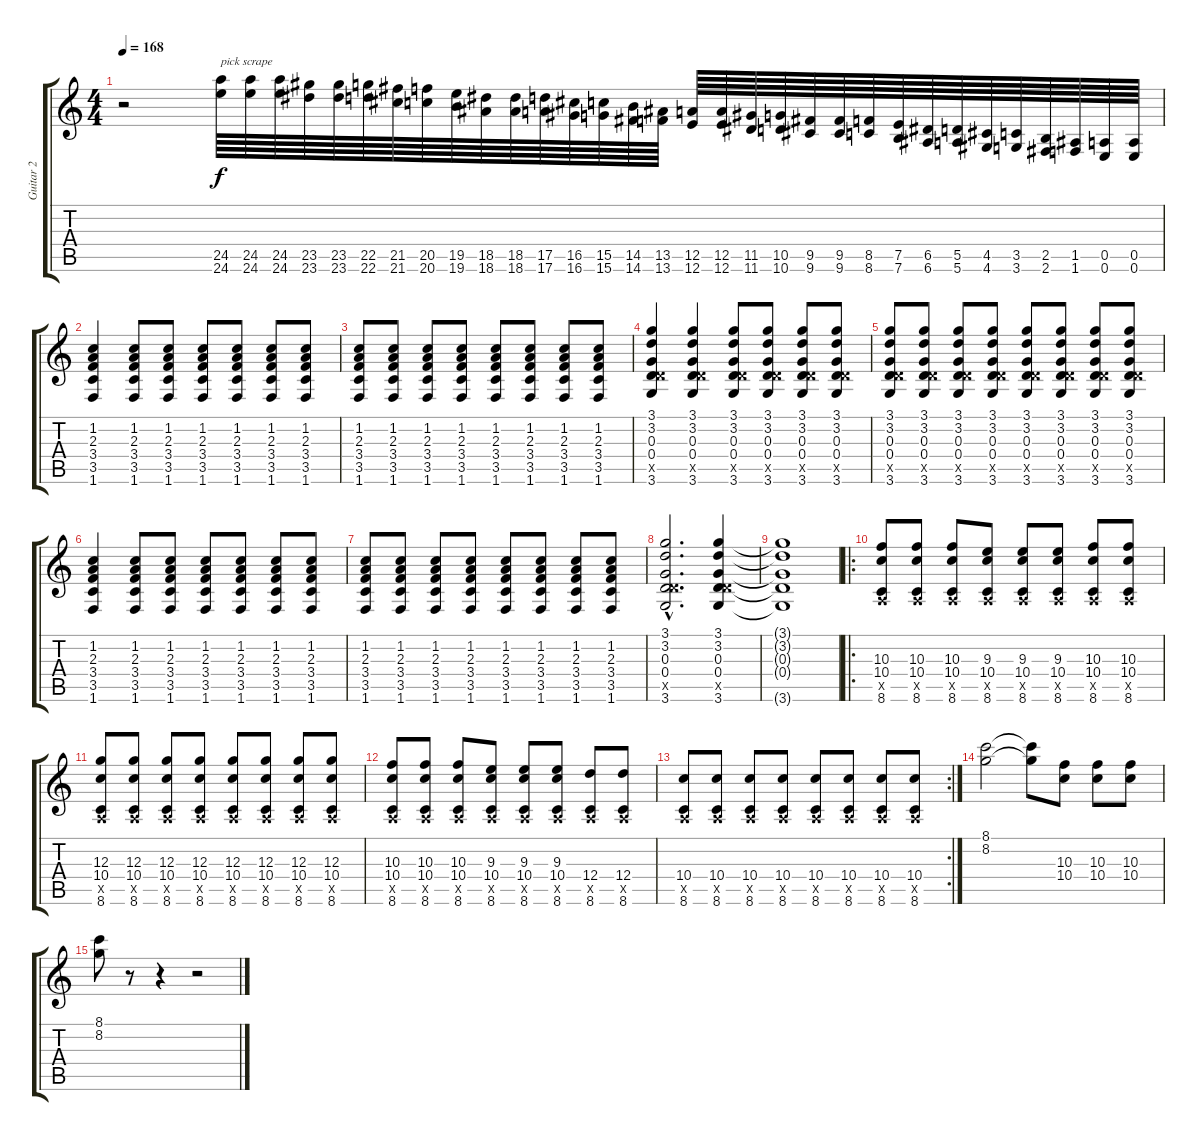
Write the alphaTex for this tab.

\track ("Guitar 2" "Guitar 2") {instrument overdrivenguitar}
\staff {score tabs}
\tuning (E4 B3 G3 D3 A2 E2) {hide}
\ts (4 4)
\tempo 168
\clef g2
\ks c
r.2{dy f} (24.5 24.6).64{txt "pick scrape" instrument guitarharmonics} (24.5 24.6).64 (24.5 24.6).64 (23.5 23.6).64 (23.5 23.6).64 (22.5 22.6).64 (21.5 21.6).64 (20.5 20.6).64 (19.5 19.6).64 (18.5 18.6).64 (18.5 18.6).64 (17.5 17.6).64 (16.5 16.6).64 (15.5 15.6).64 (14.5 14.6).64 (13.5 13.6).64 (12.5 12.6).64 (12.5 12.6).64 (11.5 11.6).64 (10.5 10.6).64 (9.5 9.6).64 (9.5 9.6).64 (8.5 8.6).64 (7.5 7.6).64 (6.5 6.6).64 (5.5 5.6).64 (4.5 4.6).64 (3.5 3.6).64 (2.5 2.6).64 (1.5 1.6).64 (0.5 0.6).64 (0.5 0.6).64 |
(1.2 2.3 3.4 3.5 1.6).4{instrument overdrivenguitar} (1.2 2.3 3.4 3.5 1.6).8 (1.2 2.3 3.4 3.5 1.6).8 (1.2 2.3 3.4 3.5 1.6).8 (1.2 2.3 3.4 3.5 1.6).8 (1.2 2.3 3.4 3.5 1.6).8 (1.2 2.3 3.4 3.5 1.6).8 |
(1.2 2.3 3.4 3.5 1.6).8 (1.2 2.3 3.4 3.5 1.6).8 (1.2 2.3 3.4 3.5 1.6).8 (1.2 2.3 3.4 3.5 1.6).8 (1.2 2.3 3.4 3.5 1.6).8 (1.2 2.3 3.4 3.5 1.6).8 (1.2 2.3 3.4 3.5 1.6).8 (1.2 2.3 3.4 3.5 1.6).8 |
(3.1 3.2 0.3 0.4 5.5{x} 3.6).4 (3.1 3.2 0.3 0.4 5.5{x} 3.6).4 (3.1 3.2 0.3 0.4 5.5{x} 3.6).8 (3.1 3.2 0.3 0.4 5.5{x} 3.6).8 (3.1 3.2 0.3 0.4 5.5{x} 3.6).8 (3.1 3.2 0.3 0.4 5.5{x} 3.6).8 |
(3.1 3.2 0.3 0.4 5.5{x} 3.6).8 (3.1 3.2 0.3 0.4 5.5{x} 3.6).8 (3.1 3.2 0.3 0.4 5.5{x} 3.6).8 (3.1 3.2 0.3 0.4 5.5{x} 3.6).8 (3.1 3.2 0.3 0.4 5.5{x} 3.6).8 (3.1 3.2 0.3 0.4 5.5{x} 3.6).8 (3.1 3.2 0.3 0.4 5.5{x} 3.6).8 (3.1 3.2 0.3 0.4 5.5{x} 3.6).8 |
(1.2 2.3 3.4 3.5 1.6).4 (1.2 2.3 3.4 3.5 1.6).8 (1.2 2.3 3.4 3.5 1.6).8 (1.2 2.3 3.4 3.5 1.6).8 (1.2 2.3 3.4 3.5 1.6).8 (1.2 2.3 3.4 3.5 1.6).8 (1.2 2.3 3.4 3.5 1.6).8 |
(1.2 2.3 3.4 3.5 1.6).8 (1.2 2.3 3.4 3.5 1.6).8 (1.2 2.3 3.4 3.5 1.6).8 (1.2 2.3 3.4 3.5 1.6).8 (1.2 2.3 3.4 3.5 1.6).8 (1.2 2.3 3.4 3.5 1.6).8 (1.2 2.3 3.4 3.5 1.6).8 (1.2 2.3 3.4 3.5 1.6).8 |
(3.1{hac} 3.2{hac} 0.3{hac} 0.4{hac} 5.5{hac x} 3.6{hac}).2{d} (3.1 3.2 0.3 0.4 5.5{x} 3.6).4 |
(3.1{t} 3.2{t} 0.3{t} 0.4{t} 3.6{t}).1 |
\ro
(10.3 10.4 0.5{x} 8.6).8{volume 16} (10.3 10.4 0.5{x} 8.6).8 (10.3 10.4 0.5{x} 8.6).8 (9.3 10.4 0.5{x} 8.6).8 (9.3 10.4 0.5{x} 8.6).8 (9.3 10.4 0.5{x} 8.6).8 (10.3 10.4 0.5{x} 8.6).8 (10.3 10.4 0.5{x} 8.6).8 |
(12.3 10.4 0.5{x} 8.6).8 (12.3 10.4 0.5{x} 8.6).8 (12.3 10.4 0.5{x} 8.6).8 (12.3 10.4 0.5{x} 8.6).8 (12.3 10.4 0.5{x} 8.6).8 (12.3 10.4 0.5{x} 8.6).8 (12.3 10.4 0.5{x} 8.6).8 (12.3 10.4 0.5{x} 8.6).8 |
(10.3 10.4 0.5{x} 8.6).8 (10.3 10.4 0.5{x} 8.6).8 (10.3 10.4 0.5{x} 8.6).8 (9.3 10.4 0.5{x} 8.6).8 (9.3 10.4 0.5{x} 8.6).8 (9.3 10.4 0.5{x} 8.6).8 (12.4 0.5{x} 8.6).8 (12.4 0.5{x} 8.6).8 |
\rc 2
(10.4 0.5{x} 8.6).8 (10.4 0.5{x} 8.6).8 (10.4 0.5{x} 8.6).8 (10.4 0.5{x} 8.6).8 (10.4 0.5{x} 8.6).8 (10.4 0.5{x} 8.6).8 (10.4 0.5{x} 8.6).8 (10.4 0.5{x} 8.6).8 |
(8.1 8.2).2 (8.1{t} 8.2{t}).8 (10.3 10.4).8 (10.3 10.4).8 (10.3 10.4).8 |
(8.1 8.2).8 r.8 r.4 r.2
